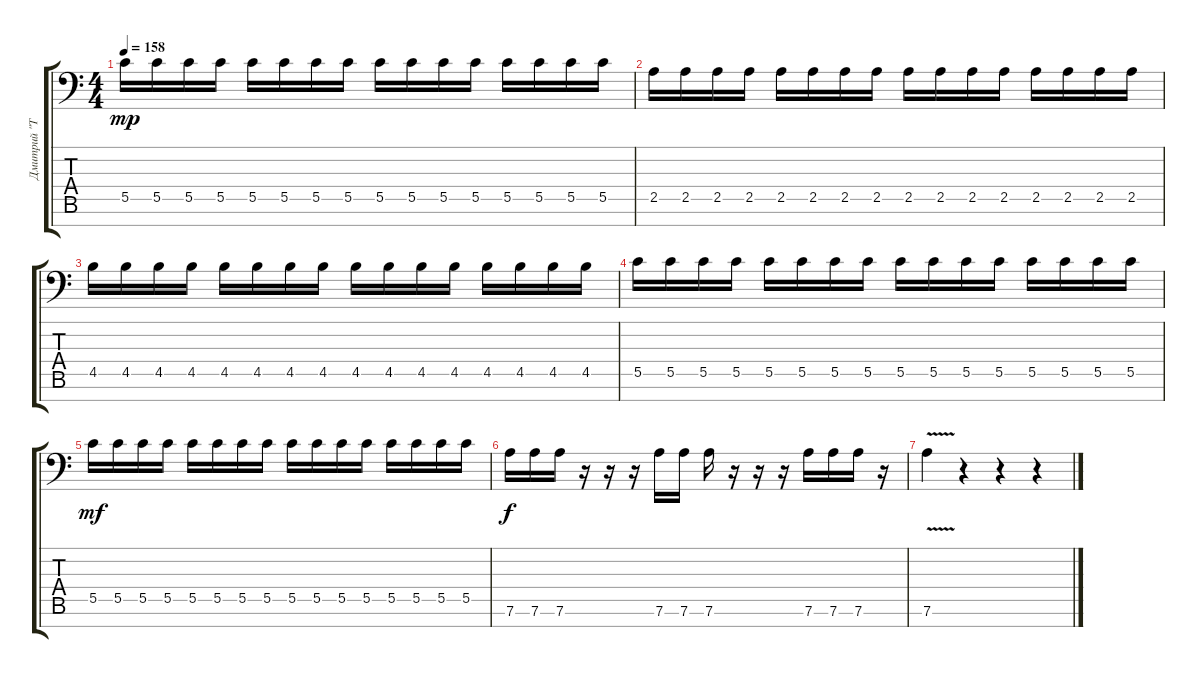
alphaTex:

\track ("Дмитрий \"Terris\" Процко" "Дмитрий \"T") {instrument acousticguitarsteel}
\staff {score tabs}
\tuning (D4 A3 F3 C3 G2 D2 A1) {hide}
\ts (4 4)
\tempo 158
\clef f4
\ks c
5.5.16{dy mp} 5.5.16 5.5.16 5.5.16 5.5.16 5.5.16 5.5.16 5.5.16 5.5.16 5.5.16 5.5.16 5.5.16 5.5.16 5.5.16 5.5.16 5.5.16 |
2.5.16 2.5.16 2.5.16 2.5.16 2.5.16 2.5.16 2.5.16 2.5.16 2.5.16 2.5.16 2.5.16 2.5.16 2.5.16 2.5.16 2.5.16 2.5.16 |
4.5.16 4.5.16 4.5.16 4.5.16 4.5.16 4.5.16 4.5.16 4.5.16 4.5.16 4.5.16 4.5.16 4.5.16 4.5.16 4.5.16 4.5.16 4.5.16 |
5.5.16 5.5.16 5.5.16 5.5.16 5.5.16 5.5.16 5.5.16 5.5.16 5.5.16 5.5.16 5.5.16 5.5.16 5.5.16 5.5.16 5.5.16 5.5.16 |
5.5.16{dy mf} 5.5.16 5.5.16 5.5.16 5.5.16 5.5.16 5.5.16 5.5.16 5.5.16 5.5.16 5.5.16 5.5.16 5.5.16 5.5.16 5.5.16 5.5.16 |
7.6.16{dy f} 7.6.16 7.6.16 r.16 r.16 r.16 7.6.16 7.6.16 7.6.16 r.16 r.16 r.16 7.6.16 7.6.16 7.6.16 r.16 |
7.6{v}.4{instrument guitarharmonics} r.4 r.4 r.4
